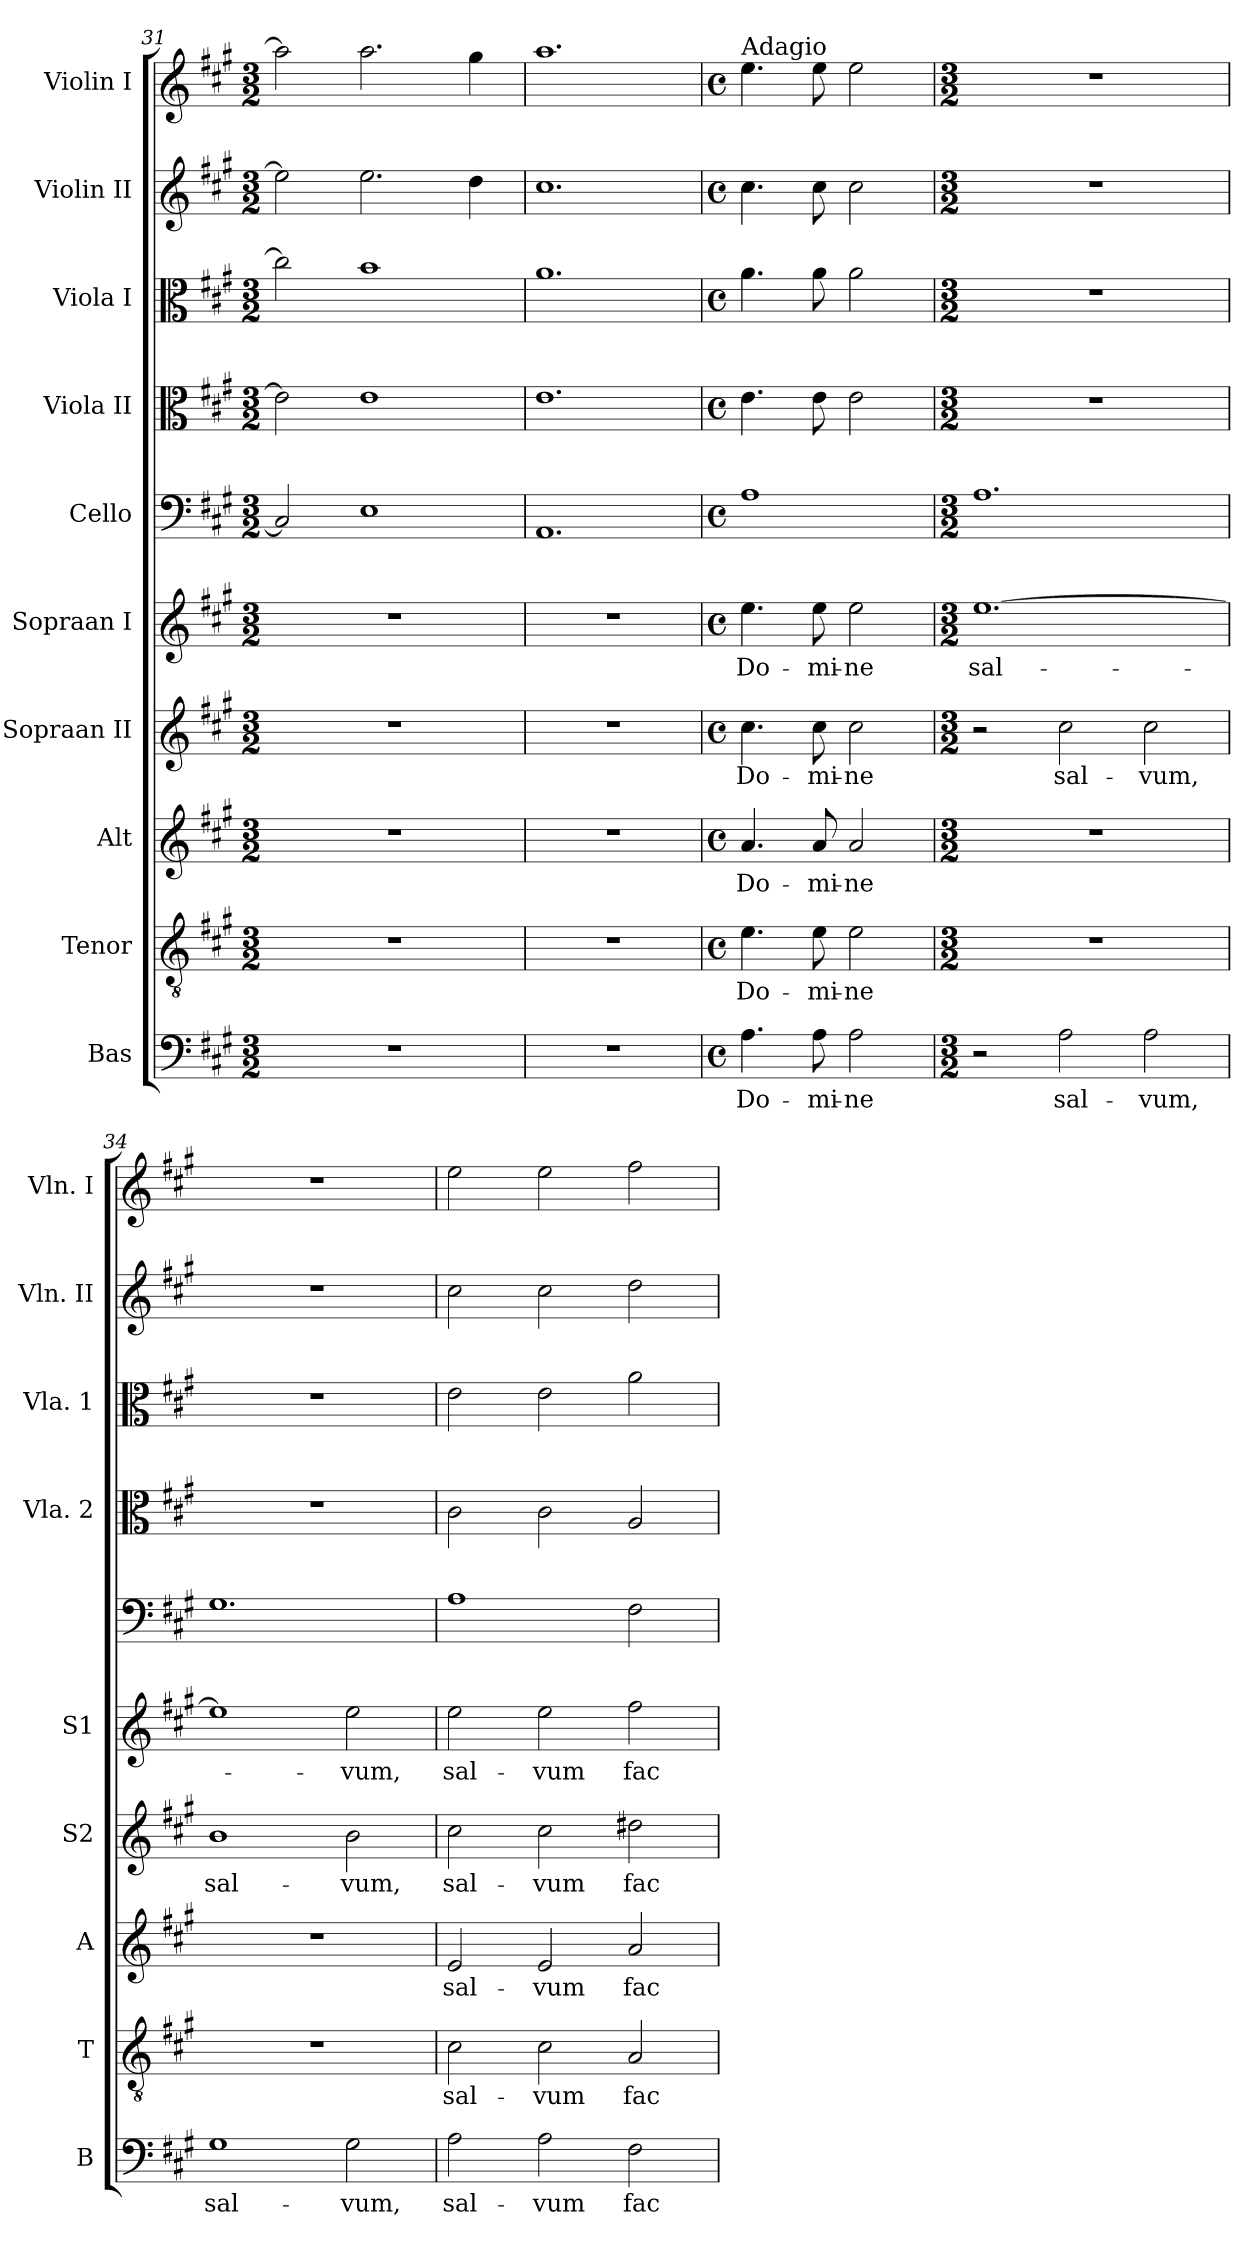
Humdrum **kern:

**kern	**text	**kern	**text	**kern	**text	**kern	**text	**kern	**text	**kern	**kern	**kern	**kern	**kern
*part10	*part10	*part9	*part9	*part8	*part8	*part7	*part7	*part6	*part6	*part5	*part4	*part3	*part2	*part1
*staff10	*staff10	*staff9	*staff9	*staff8	*staff8	*staff7	*staff7	*staff6	*staff6	*staff5	*staff4	*staff3	*staff2	*staff1
*I"Bas	*	*I"Tenor	*	*I"Alt	*	*I"Sopraan II	*	*I"Sopraan I	*	*I"Cello	*I"Viola II	*I"Viola I	*I"Violin II	*I"Violin I
*I'B	*	*I'T	*	*I'A	*	*I'S2	*	*I'S1	*	*	*I'Vla. 2	*I'Vla. 1	*I'Vln. II	*I'Vln. I
*clefF4	*	*clefGv2	*	*clefG2	*	*clefG2	*	*clefG2	*	*clefF4	*clefC3	*clefC3	*clefG2	*clefG2
*k[f#c#g#]	*	*k[f#c#g#]	*	*k[f#c#g#]	*	*k[f#c#g#]	*	*k[f#c#g#]	*	*k[f#c#g#]	*k[f#c#g#]	*k[f#c#g#]	*k[f#c#g#]	*k[f#c#g#]
*A:	*	*A:	*	*A:	*	*A:	*	*A:	*	*A:	*A:	*A:	*A:	*A:
*M3/2	*	*M3/2	*	*M3/2	*	*M3/2	*	*M3/2	*	*M3/2	*M3/2	*M3/2	*M3/2	*M3/2
=31	=31	=31	=31	=31	=31	=31	=31	=31	=31	=31	=31	=31	=31	=31
1.r	.	1.r	.	1.r	.	1.r	.	1.r	.	2C#/]	2e\]	2cc#\]	2ee\]	2aa\]
.	.	.	.	.	.	.	.	.	.	1E	1e	1b	2.ee\	2.aa\
.	.	.	.	.	.	.	.	.	.	.	.	.	4dd\	4gg#\
=32	=32	=32	=32	=32	=32	=32	=32	=32	=32	=32	=32	=32	=32	=32
1.r	.	1.r	.	1.r	.	1.r	.	1.r	.	1.AA	1.e	1.a	1.cc#	1.aa
!!LO:PB:g=z
=32X1	=32X1	=32X1	=32X1	=32X1	=32X1	=32X1	=32X1	=32X1	=32X1	=32X1	=32X1	=32X1	=32X1	=32X1
*M4/4	*	*M4/4	*	*M4/4	*	*M4/4	*	*M4/4	*	*M4/4	*M4/4	*M4/4	*M4/4	*M4/4
*met(c)	*	*met(c)	*	*met(c)	*	*met(c)	*	*met(c)	*	*met(c)	*met(c)	*met(c)	*met(c)	*met(c)
!	!	!	!	!	!	!	!	!	!	!	!	!	!	!LO:TX:a:t=Adagio
!	!LO:LY:b	!	!LO:LY:b	!	!LO:LY:b	!	!LO:LY:b	!	!LO:LY:b	!	!	!	!	!
4.A\	Do-	4.e\	Do-	4.a/	Do-	4.cc#\	Do-	4.ee\	Do-	1A	4.e\	4.a\	4.cc#\	4.ee\
!	!LO:LY:b	!	!LO:LY:b	!	!LO:LY:b	!	!LO:LY:b	!	!LO:LY:b	!	!	!	!	!
8A\	-mi-	8e\	-mi-	8a/	-mi-	8cc#\	-mi-	8ee\	-mi-	.	8e\	8a\	8cc#\	8ee\
!	!LO:LY:b	!	!LO:LY:b	!	!LO:LY:b	!	!LO:LY:b	!	!LO:LY:b	!	!	!	!	!
2A\	-ne	2e\	-ne	2a/	-ne	2cc#\	-ne	2ee\	-ne	.	2e\	2a\	2cc#\	2ee\
=33	=33	=33	=33	=33	=33	=33	=33	=33	=33	=33	=33	=33	=33	=33
*M3/2	*	*M3/2	*	*M3/2	*	*M3/2	*	*M3/2	*	*M3/2	*M3/2	*M3/2	*M3/2	*M3/2
!	!	!	!	!	!	!	!	!	!LO:LY:b	!	!	!	!	!
2r	.	1.r	.	1.r	.	2r	.	[1.ee	sal-	1.A	1.r	1.r	1.r	1.r
!	!LO:LY:b	!	!	!	!	!	!LO:LY:b	!	!	!	!	!	!	!
2A\	sal-	.	.	.	.	2cc#\	sal-	.	.	.	.	.	.	.
!	!LO:LY:b	!	!	!	!	!	!LO:LY:b	!	!	!	!	!	!	!
2A\	-vum,	.	.	.	.	2cc#\	-vum,	.	.	.	.	.	.	.
=34	=34	=34	=34	=34	=34	=34	=34	=34	=34	=34	=34	=34	=34	=34
!	!LO:LY:b	!	!	!	!	!	!LO:LY:b	!	!	!	!	!	!	!
1G#	sal-	1.r	.	1.r	.	1b	sal-	1ee]	.	1.G#	1.r	1.r	1.r	1.r
!	!LO:LY:b	!	!	!	!	!	!LO:LY:b	!	!LO:LY:b	!	!	!	!	!
2G#\	-vum,	.	.	.	.	2b\	-vum,	2ee\	-vum,	.	.	.	.	.
=35	=35	=35	=35	=35	=35	=35	=35	=35	=35	=35	=35	=35	=35	=35
!	!LO:LY:b	!	!LO:LY:b	!	!LO:LY:b	!	!LO:LY:b	!	!LO:LY:b	!	!	!	!	!
2A\	sal-	2c#\	sal-	2e/	sal-	2cc#\	sal-	2ee\	sal-	1A	2c#\	2e\	2cc#\	2ee\
!	!LO:LY:b	!	!LO:LY:b	!	!LO:LY:b	!	!LO:LY:b	!	!LO:LY:b	!	!	!	!	!
2A\	-vum	2c#\	-vum	2e/	-vum	2cc#\	-vum	2ee\	-vum	.	2c#\	2e\	2cc#\	2ee\
!	!LO:LY:b	!	!LO:LY:b	!	!LO:LY:b	!	!LO:LY:b	!	!LO:LY:b	!	!	!	!	!
2F#\	fac	2A/	fac	2a/	fac	2dd#X\	fac	2ff#\	fac	2F#\	2A/	2a\	2dd\	2ff#\
=	=	=	=	=	=	=	=	=	=	=	=	=	=	=
*-	*-	*-	*-	*-	*-	*-	*-	*-	*-	*-	*-	*-	*-	*-
